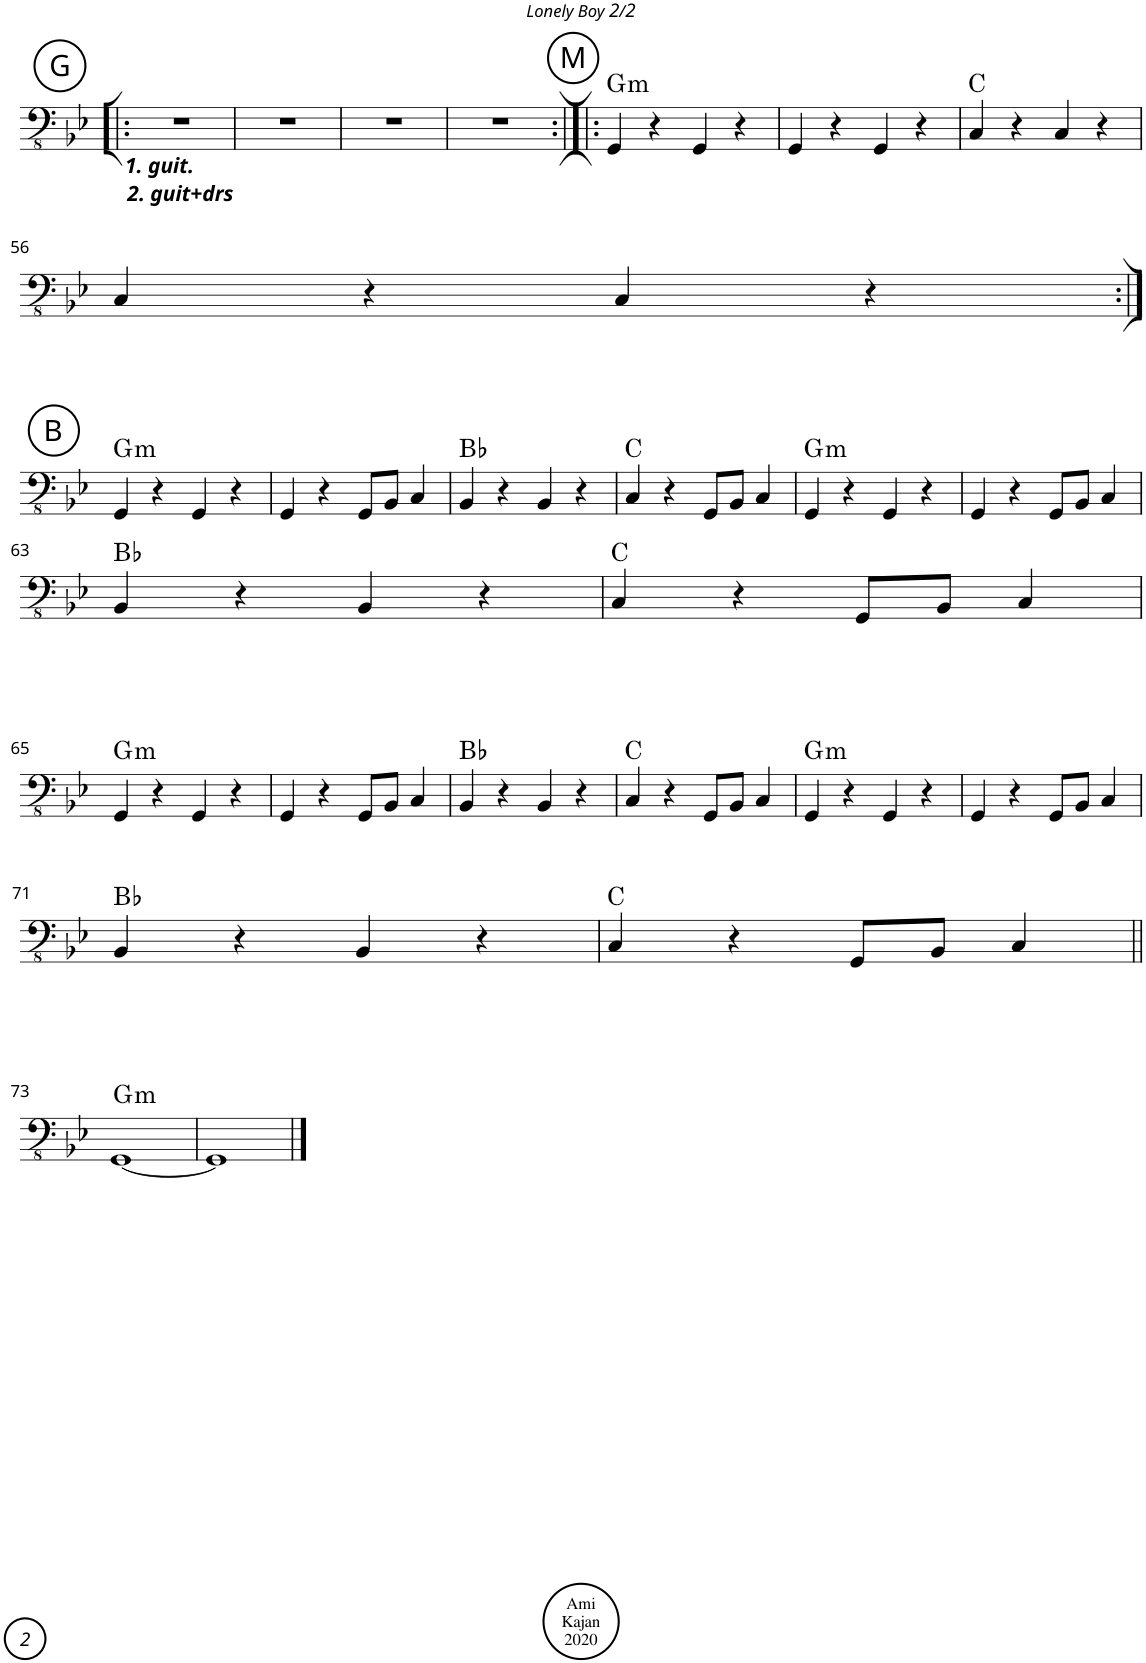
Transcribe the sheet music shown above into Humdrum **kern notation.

**kern	**harte
*part1	*part1
*staff1	*
*I"Acoustic Bass	*
*I'Bass	*
!!LO:PB:g=z
*clefFv4	*
*k[b-e-]	*
*M4/4	*
*met(c)	*
!!LO:REH:place=s1:a:cj:enc=circle:fs=14:t=G
=49!|:	=49!|:
!LO:TX:b:Bi:t=1. guit.	!
!LO:TX:b:t=2. guit+drs	!
1r	.
=50	=50
1r	.
=51	=51
1r	.
=52	=52
1r	.
!!LO:REH:place=s1:a:cj:enc=circle:fs=14:t=M
=53:|!|:	=53:|!|:
!	!LO:H:kt=m
4GGG/	G:min
4r	.
4GGG/	.
4r	.
=54	=54
4GGG/	.
4r	.
4GGG/	.
4r	.
=55	=55
4CC/	C:maj
4r	.
4CC/	.
4r	.
!!LO:LB:g=z
=56	=56
4CC/	.
4r	.
4CC/	.
4r	.
!!LO:LB:g=z
!!LO:REH:place=s1:a:cj:enc=circle:fs=14:t=B
=57:|!	=57:|!
!	!LO:H:kt=m
4GGG/	G:min
4r	.
4GGG/	.
4r	.
=58	=58
4GGG/	.
4r	.
8GGG/L	.
8BBB-/J	.
4CC/	.
=59	=59
4BBB-/	Bb:maj
4r	.
4BBB-/	.
4r	.
=60	=60
4CC/	C:maj
4r	.
8GGG/L	.
8BBB-/J	.
4CC/	.
=61	=61
!	!LO:H:kt=m
4GGG/	G:min
4r	.
4GGG/	.
4r	.
=62	=62
4GGG/	.
4r	.
8GGG/L	.
8BBB-/J	.
4CC/	.
!!LO:LB:g=z
=63	=63
4BBB-/	Bb:maj
4r	.
4BBB-/	.
4r	.
=64	=64
4CC/	C:maj
4r	.
8GGG/L	.
8BBB-/J	.
4CC/	.
!!LO:LB:g=z
=65	=65
!	!LO:H:kt=m
4GGG/	G:min
4r	.
4GGG/	.
4r	.
=66	=66
4GGG/	.
4r	.
8GGG/L	.
8BBB-/J	.
4CC/	.
=67	=67
4BBB-/	Bb:maj
4r	.
4BBB-/	.
4r	.
=68	=68
4CC/	C:maj
4r	.
8GGG/L	.
8BBB-/J	.
4CC/	.
=69	=69
!	!LO:H:kt=m
4GGG/	G:min
4r	.
4GGG/	.
4r	.
=70	=70
4GGG/	.
4r	.
8GGG/L	.
8BBB-/J	.
4CC/	.
!!LO:LB:g=z
=71	=71
4BBB-/	Bb:maj
4r	.
4BBB-/	.
4r	.
=72	=72
4CC/	C:maj
4r	.
8GGG/L	.
8BBB-/J	.
4CC/	.
!!LO:LB:g=z
=73||	=73||
!	!LO:H:kt=m
[1GGG	G:min
=74	=74
1GGG]	.
==	==
*-	*-
